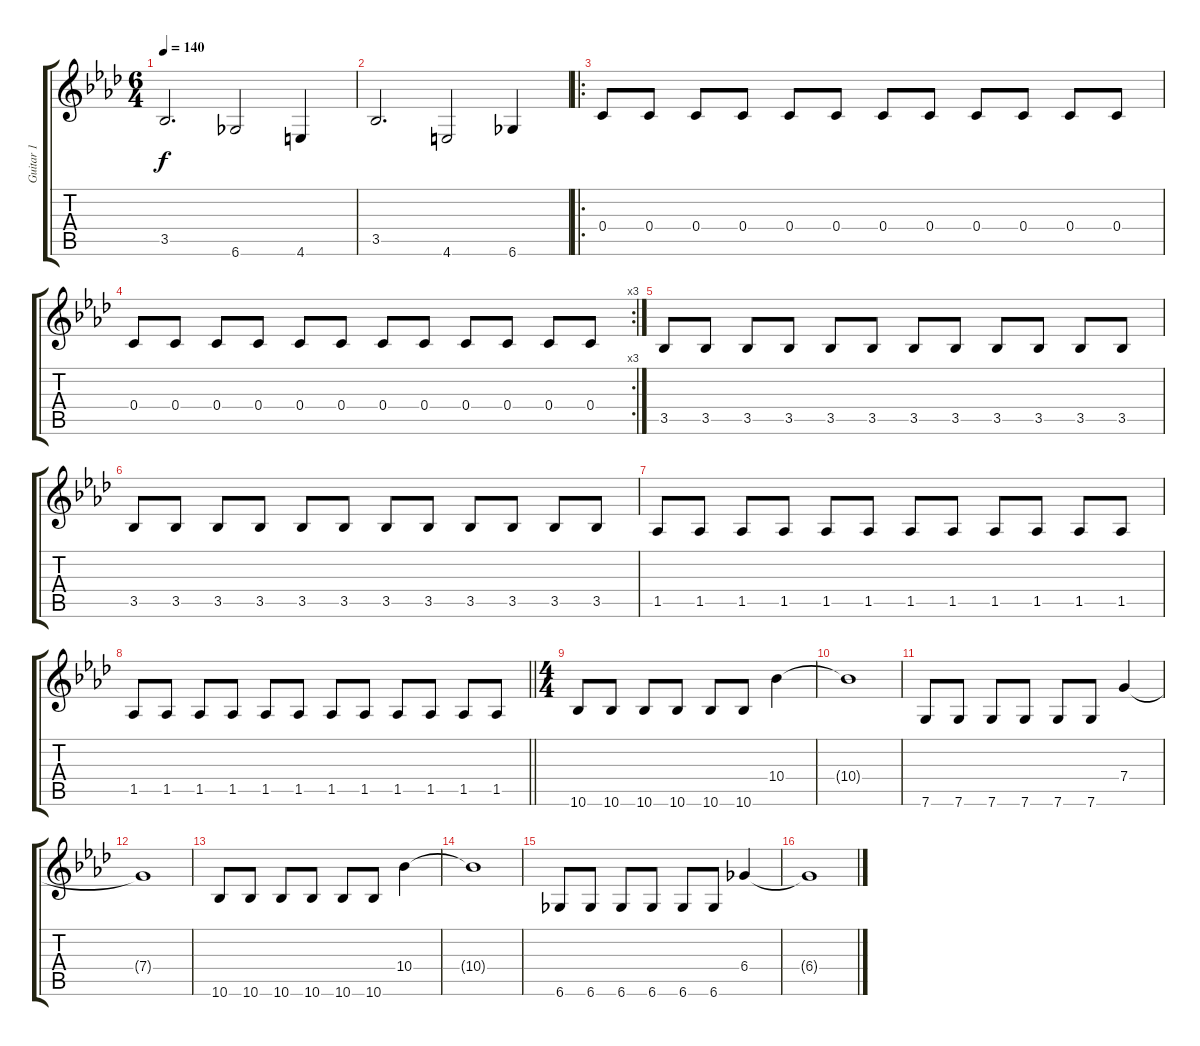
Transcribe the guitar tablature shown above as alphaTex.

\track ("Guitar 1" "Guitar 1") {instrument overdrivenguitar}
\staff {score tabs}
\tuning (E4 C4 G3 C3 G2 C2) {hide}
\ts (6 4)
\tempo 140
\clef g2
\ks ab
3.5.2{d dy f} 6.6.2 4.6.4 |
3.5.2{d} 4.6.2 6.6.4 |
\ro
0.4.8 0.4.8 0.4.8 0.4.8 0.4.8 0.4.8 0.4.8 0.4.8 0.4.8 0.4.8 0.4.8 0.4.8 |
\rc 3
0.4.8 0.4.8 0.4.8 0.4.8 0.4.8 0.4.8 0.4.8 0.4.8 0.4.8 0.4.8 0.4.8 0.4.8 |
3.5.8 3.5.8 3.5.8 3.5.8 3.5.8 3.5.8 3.5.8 3.5.8 3.5.8 3.5.8 3.5.8 3.5.8 |
3.5.8 3.5.8 3.5.8 3.5.8 3.5.8 3.5.8 3.5.8 3.5.8 3.5.8 3.5.8 3.5.8 3.5.8 |
1.5.8 1.5.8 1.5.8 1.5.8 1.5.8 1.5.8 1.5.8 1.5.8 1.5.8 1.5.8 1.5.8 1.5.8 |
\barLineRight lightlight
1.5.8 1.5.8 1.5.8 1.5.8 1.5.8 1.5.8 1.5.8 1.5.8 1.5.8 1.5.8 1.5.8 1.5.8 |
\ts (4 4)
10.6.8 10.6.8 10.6.8 10.6.8 10.6.8 10.6.8 10.4.4 |
10.4{t}.1 |
7.6.8 7.6.8 7.6.8 7.6.8 7.6.8 7.6.8 7.4.4 |
7.4{t}.1 |
10.6.8 10.6.8 10.6.8 10.6.8 10.6.8 10.6.8 10.4.4 |
10.4{t}.1 |
6.6.8 6.6.8 6.6.8 6.6.8 6.6.8 6.6.8 6.4.4 |
6.4{t}.1
